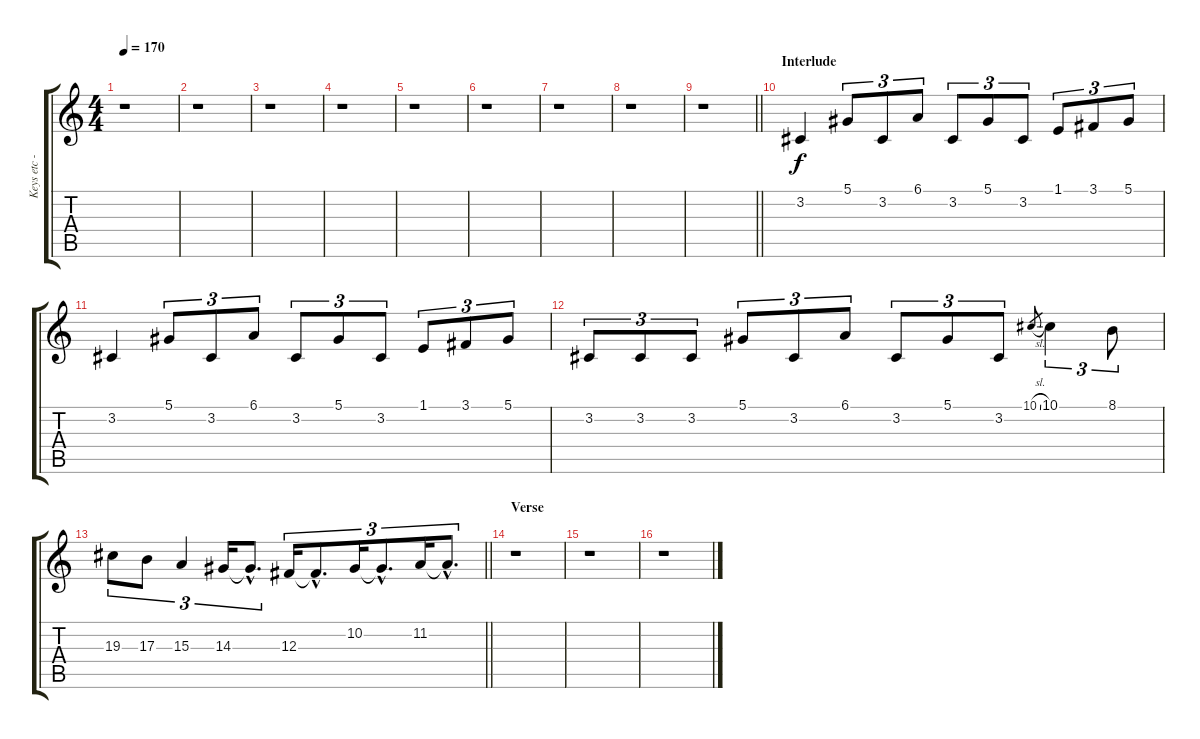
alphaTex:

\track ("Keys etc - Miro" "Keys etc -") {instrument pad1newage}
\staff {score tabs}
\tuning (Eb4 Bb3 Gb3 Db3 Ab2 Eb2) {hide}
\ts (4 4)
\tempo 170
\clef g2
\ks c
r.1{dy f} |
r.1 |
r.1 |
r.1 |
r.1 |
r.1 |
r.1 |
r.1 |
\barLineRight lightlight
r.1 |
\section ("" "Interlude")
3.2.4{instrument harpsichord} 5.1.8{tu (3 2)} 3.2.8{tu (3 2)} 6.1.8{tu (3 2)} 3.2.8{tu (3 2)} 5.1.8{tu (3 2)} 3.2.8{tu (3 2)} 1.1.8{tu (3 2)} 3.1.8{tu (3 2)} 5.1.8{tu (3 2)} |
3.2.4 5.1.8{tu (3 2)} 3.2.8{tu (3 2)} 6.1.8{tu (3 2)} 3.2.8{tu (3 2)} 5.1.8{tu (3 2)} 3.2.8{tu (3 2)} 1.1.8{tu (3 2)} 3.1.8{tu (3 2)} 5.1.8{tu (3 2)} |
3.2.8{tu (3 2)} 3.2.8{tu (3 2)} 3.2.8{tu (3 2)} 5.1.8{tu (3 2)} 3.2.8{tu (3 2)} 6.1.8{tu (3 2)} 3.2.8{tu (3 2)} 5.1.8{tu (3 2)} 3.2.8{tu (3 2)} 10.1{sl}.8{gr} 10.1.4{tu (3 2)} 8.1.8{tu (3 2)} |
\barLineRight lightlight
19.3.8{tu (3 2)} 17.3.8{tu (3 2)} 15.3.4{tu (3 2)} 14.3.16{tu (3 2)} 14.3{hac t}.8{d tu (3 2)} 12.3.16{tu (3 2)} 12.3{hac t}.8{d tu (3 2)} 10.2.16{tu (3 2)} 10.2{hac t}.8{d tu (3 2)} 11.2.16{tu (3 2)} 11.2{hac t}.8{d tu (3 2)} |
\section ("" "Verse")
r.1 |
r.1 |
r.1
